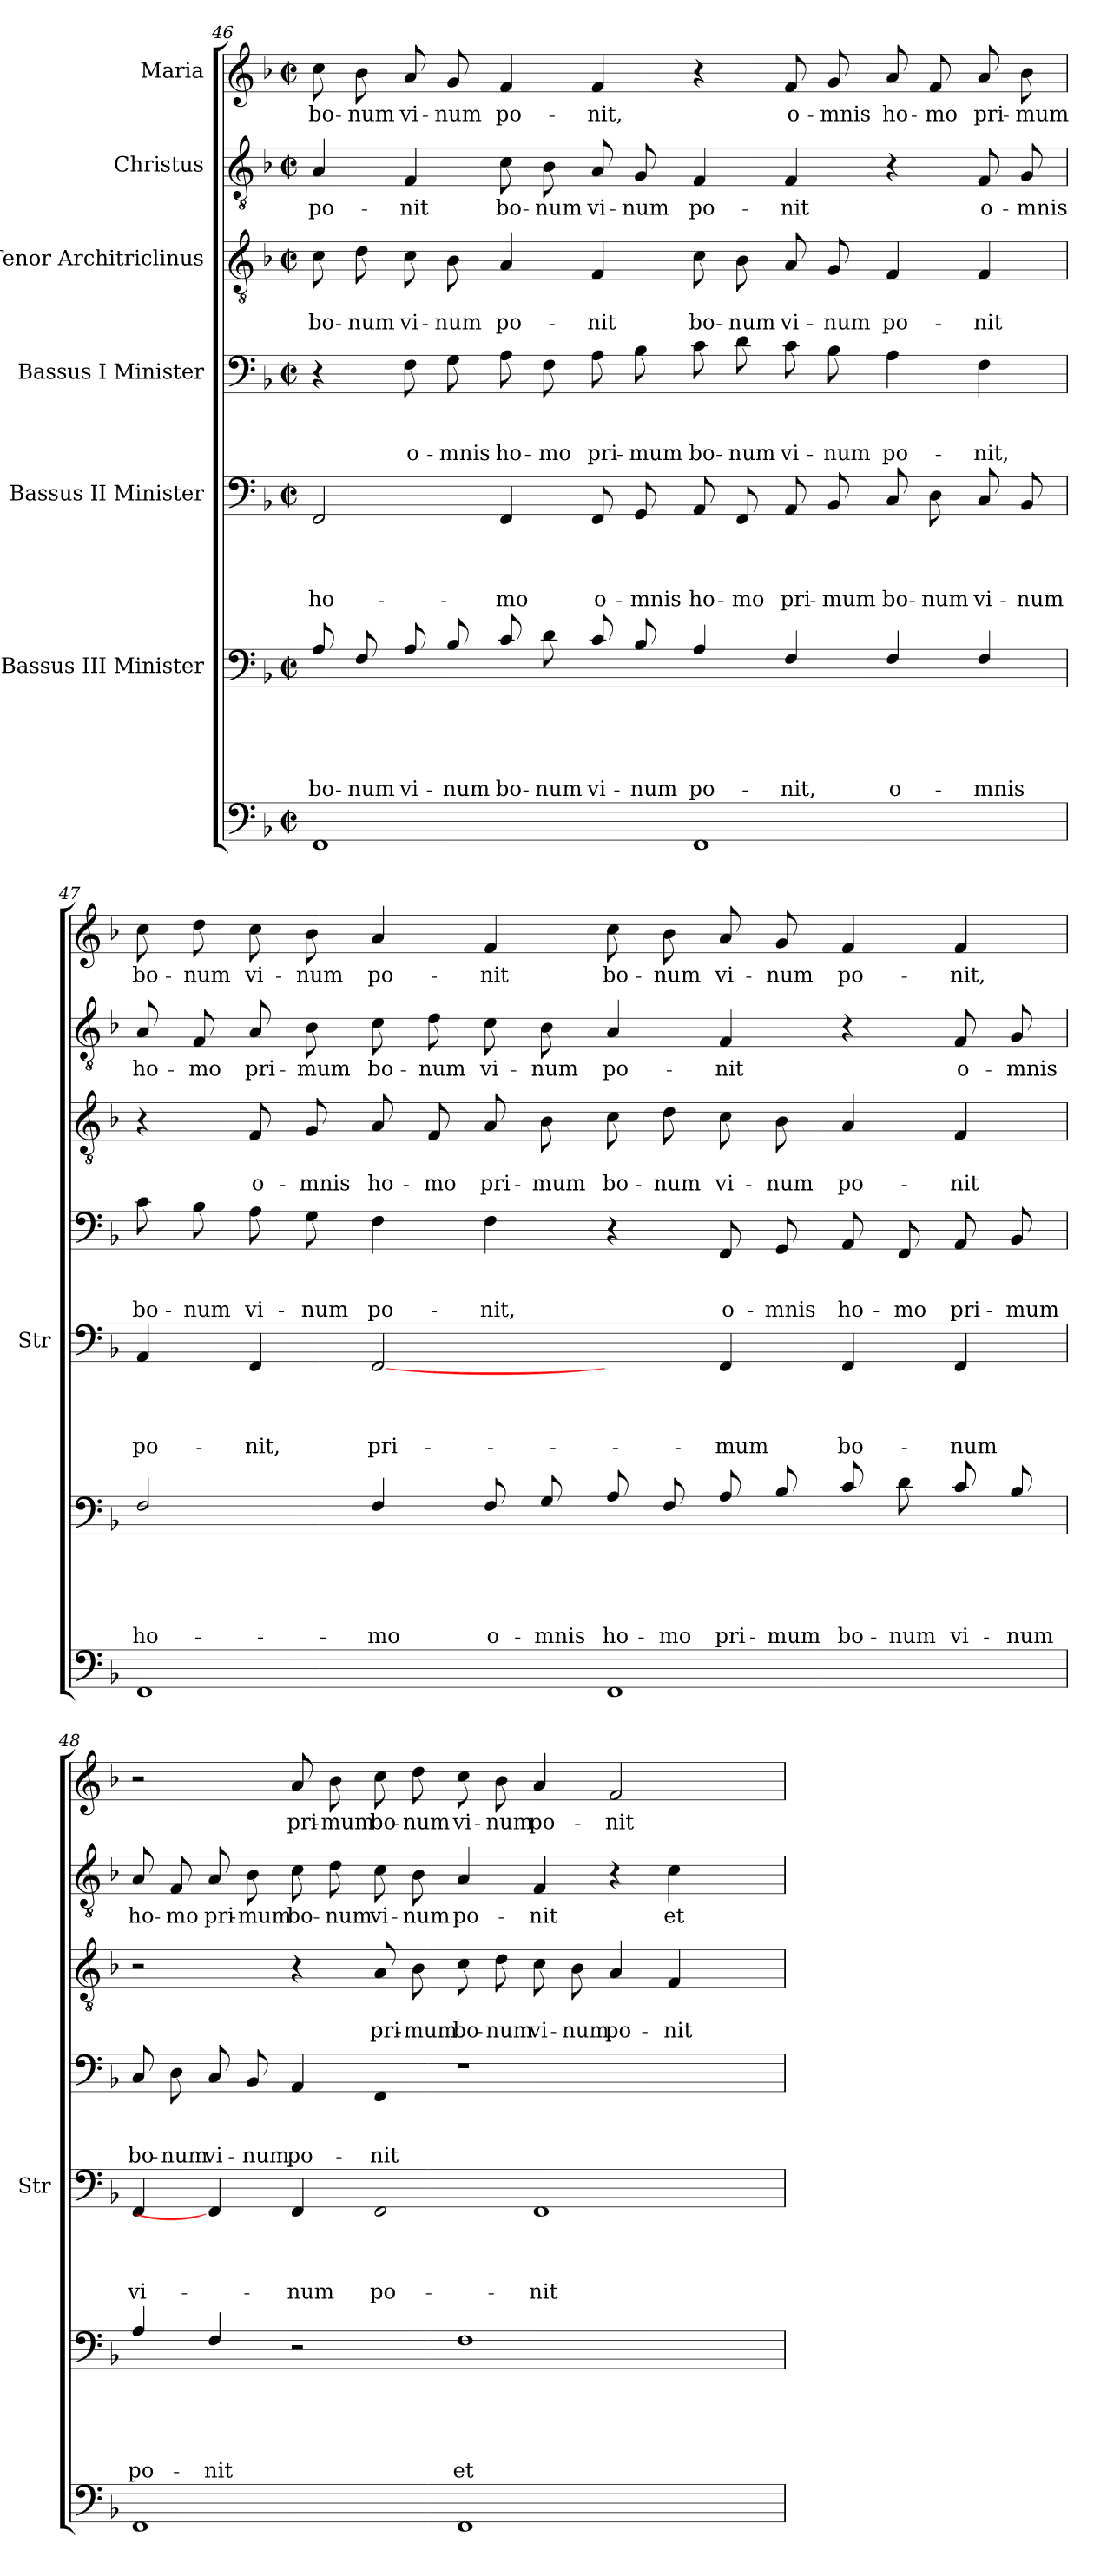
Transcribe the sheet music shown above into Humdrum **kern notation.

**kern	**kern	**text	**text	**text	**text	**text	**kern	**text	**text	**text	**text	**kern	**text	**text	**text	**kern	**text	**text	**kern	**text	**kern	**text
*part7	*part6	*part6	*part6	*part6	*part6	*part6	*part5	*part5	*part5	*part5	*part5	*part4	*part4	*part4	*part4	*part3	*part3	*part3	*part2	*part2	*part1	*part1
*staff7	*staff6	*staff6	*staff6	*staff6	*staff6	*staff6	*staff5	*staff5	*staff5	*staff5	*staff5	*staff4	*staff4	*staff4	*staff4	*staff3	*staff3	*staff3	*staff2	*staff2	*staff1	*staff1
*	*I"Bassus III  Minister	*	*	*	*	*	*I"Bassus II  Minister	*	*	*	*	*I"Bassus  I Minister	*	*	*	*I"Tenor  Architriclinus	*	*	*I"Christus	*	*I"Maria	*
*	*	*	*	*	*	*	*I'Str	*	*	*	*	*	*	*	*	*	*	*	*	*	*	*
!!LO:PB:g=z
*clefF4	*clefF4	*	*	*	*	*	*clefF4	*	*	*	*	*clefF4	*	*	*	*clefGv2	*	*	*clefGv2	*	*clefG2	*
*	*ITrd8c14	*	*	*	*	*	*	*	*	*	*	*	*	*	*	*	*	*	*	*	*	*
*k[b-]	*k[b-]	*	*	*	*	*	*k[b-]	*	*	*	*	*k[b-]	*	*	*	*k[b-]	*	*	*k[b-]	*	*k[b-]	*
*d:	*d:	*	*	*	*	*	*d:	*	*	*	*	*d:	*	*	*	*d:	*	*	*d:	*	*d:	*
*M2/2	*M2/2	*	*	*	*	*	*M2/2	*	*	*	*	*M2/2	*	*	*	*M2/2	*	*	*M2/2	*	*M2/2	*
*met(c|)	*met(c|)	*	*	*	*	*	*met(c|)	*	*	*	*	*met(c|)	*	*	*	*met(c|)	*	*	*met(c|)	*	*met(c|)	*
=46	=46	=46	=46	=46	=46	=46	=46	=46	=46	=46	=46	=46	=46	=46	=46	=46	=46	=46	=46	=46	=46	=46
!	!	!	!	!	!	!LO:LY:b	!	!	!	!	!LO:LY:b	!	!	!	!	!	!	!LO:LY:b	!	!LO:LY:b	!	!LO:LY:b
1FF	8AA/	.	.	.	.	bo-	2FF/	.	.	.	ho-	4r	.	.	.	8c\	.	bo-	4A/	po-	8cc\	bo-
!	!	!	!	!	!	!LO:LY:b	!	!	!	!	!	!	!	!	!	!	!	!LO:LY:b	!	!	!	!LO:LY:b
.	8FF/	.	.	.	.	-num	.	.	.	.	.	.	.	.	.	8d\	.	-num	.	.	8b-\	-num
!	!	!	!	!	!	!LO:LY:b	!	!	!	!	!	!	!	!	!LO:LY:b	!	!	!LO:LY:b	!	!LO:LY:b	!	!LO:LY:b
.	8AA/	.	.	.	.	vi-	.	.	.	.	.	8F\	.	.	o-	8c\	.	vi-	4F/	-nit	8a/	vi-
!	!	!	!	!	!	!LO:LY:b	!	!	!	!	!	!	!	!	!LO:LY:b	!	!	!LO:LY:b	!	!	!	!LO:LY:b
.	8BB-/	.	.	.	.	-num	.	.	.	.	.	8G\	.	.	-mnis	8B-\	.	-num	.	.	8g/	-num
!	!	!	!	!	!	!LO:LY:b	!	!	!	!	!LO:LY:b	!	!	!	!LO:LY:b	!	!	!LO:LY:b	!	!LO:LY:b	!	!LO:LY:b
.	8C/	.	.	.	.	bo-	4FF/	.	.	.	-mo	8A\	.	.	ho-	4A/	.	po-	8c\	bo-	4f/	po-
!	!	!	!	!	!	!LO:LY:b	!	!	!	!	!	!	!	!	!LO:LY:b	!	!	!	!	!LO:LY:b	!	!
.	8D\	.	.	.	.	-num	.	.	.	.	.	8F\	.	.	-mo	.	.	.	8B-\	-num	.	.
!	!	!	!	!	!	!LO:LY:b	!	!	!	!	!LO:LY:b	!	!	!	!LO:LY:b	!	!	!LO:LY:b	!	!LO:LY:b	!	!LO:LY:b
.	8C/	.	.	.	.	vi-	8FF/	.	.	.	o-	8A\	.	.	pri-	4F/	.	-nit	8A/	vi-	4f/	-nit,
!	!	!	!	!	!	!LO:LY:b	!	!	!	!	!LO:LY:b	!	!	!	!LO:LY:b	!	!	!	!	!LO:LY:b	!	!
.	8BB-/	.	.	.	.	-num	8GG/	.	.	.	-mnis	8B-\	.	.	-mum	.	.	.	8G/	-num	.	.
!	!	!	!	!	!	!LO:LY:b	!	!	!	!	!LO:LY:b	!	!	!	!LO:LY:b	!	!	!LO:LY:b	!	!LO:LY:b	!	!
1FF	4AA/	.	.	.	.	po-	8AA/	.	.	.	ho-	8c\	.	.	bo-	8c\	.	bo-	4F/	po-	4r	.
!	!	!	!	!	!	!	!	!	!	!	!LO:LY:b	!	!	!	!LO:LY:b	!	!	!LO:LY:b	!	!	!	!
.	.	.	.	.	.	.	8FF/	.	.	.	-mo	8d\	.	.	-num	8B-\	.	-num	.	.	.	.
!	!	!	!	!	!	!LO:LY:b	!	!	!	!	!LO:LY:b	!	!	!	!LO:LY:b	!	!	!LO:LY:b	!	!LO:LY:b	!	!LO:LY:b
.	4FF/	.	.	.	.	-nit,	8AA/	.	.	.	pri-	8c\	.	.	vi-	8A/	.	vi-	4F/	-nit	8f/	o-
!	!	!	!	!	!	!	!	!	!	!	!LO:LY:b	!	!	!	!LO:LY:b	!	!	!LO:LY:b	!	!	!	!LO:LY:b
.	.	.	.	.	.	.	8BB-/	.	.	.	-mum	8B-\	.	.	-num	8G/	.	-num	.	.	8g/	-mnis
!	!	!	!	!	!	!LO:LY:b	!	!	!	!	!LO:LY:b	!	!	!	!LO:LY:b	!	!	!LO:LY:b	!	!	!	!LO:LY:b
.	4FF/	.	.	.	.	o-	8C/	.	.	.	bo-	4A\	.	.	po-	4F/	.	po-	4r	.	8a/	ho-
!	!	!	!	!	!	!	!	!	!	!	!LO:LY:b	!	!	!	!	!	!	!	!	!	!	!LO:LY:b
.	.	.	.	.	.	.	8D\	.	.	.	-num	.	.	.	.	.	.	.	.	.	8f/	-mo
!	!	!	!	!	!	!LO:LY:b	!	!	!	!	!LO:LY:b	!	!	!	!LO:LY:b	!	!	!LO:LY:b	!	!LO:LY:b	!	!LO:LY:b
.	4FF/	.	.	.	.	-mnis	8C/	.	.	.	vi-	4F\	.	.	-nit,	4F/	.	-nit	8F/	o-	8a/	pri-
!	!	!	!	!	!	!	!	!	!	!	!LO:LY:b	!	!	!	!	!	!	!	!	!LO:LY:b	!	!LO:LY:b
.	.	.	.	.	.	.	8BB-/	.	.	.	-num	.	.	.	.	.	.	.	8G/	-mnis	8b-\	-mum
=47	=47	=47	=47	=47	=47	=47	=47	=47	=47	=47	=47	=47	=47	=47	=47	=47	=47	=47	=47	=47	=47	=47
!	!	!	!	!	!	!LO:LY:b	!	!	!	!	!LO:LY:b	!	!	!	!LO:LY:b	!	!	!	!	!LO:LY:b	!	!LO:LY:b
1FF	2FF/	.	.	.	.	ho-	4AA/	.	.	.	po-	8c\	.	.	bo-	4r	.	.	8A/	ho-	8cc\	bo-
!	!	!	!	!	!	!	!	!	!	!	!	!	!	!	!LO:LY:b	!	!	!	!	!LO:LY:b	!	!LO:LY:b
.	.	.	.	.	.	.	.	.	.	.	.	8B-\	.	.	-num	.	.	.	8F/	-mo	8dd\	-num
!	!	!	!	!	!	!	!	!	!	!	!LO:LY:b	!	!	!	!LO:LY:b	!	!	!LO:LY:b	!	!LO:LY:b	!	!LO:LY:b
.	.	.	.	.	.	.	4FF/	.	.	.	-nit,	8A\	.	.	vi-	8F/	.	o-	8A/	pri-	8cc\	vi-
!	!	!	!	!	!	!	!	!	!	!	!	!	!	!	!LO:LY:b	!	!	!LO:LY:b	!	!LO:LY:b	!	!LO:LY:b
.	.	.	.	.	.	.	.	.	.	.	.	8G\	.	.	-num	8G/	.	-mnis	8B-\	-mum	8b-\	-num
!	!	!	!	!	!	!LO:LY:b	!	!	!	!	!LO:LY:b	!	!	!	!LO:LY:b	!	!	!LO:LY:b	!	!LO:LY:b	!	!LO:LY:b
.	4FF/	.	.	.	.	-mo	[2FF/	.	.	.	pri-	4F\	.	.	po-	8A/	.	ho-	8c\	bo-	4a/	po-
!	!	!	!	!	!	!	!	!	!	!	!	!	!	!	!	!	!	!LO:LY:b	!	!LO:LY:b	!	!
.	.	.	.	.	.	.	.	.	.	.	.	.	.	.	.	8F/	.	-mo	8d\	-num	.	.
!	!	!	!	!	!	!LO:LY:b	!	!	!	!	!	!	!	!	!LO:LY:b	!	!	!LO:LY:b	!	!LO:LY:b	!	!LO:LY:b
.	8FF/	.	.	.	.	o-	.	.	.	.	.	4F\	.	.	-nit,	8A/	.	pri-	8c\	vi-	4f/	-nit
!	!	!	!	!	!	!LO:LY:b	!	!	!	!	!	!	!	!	!	!	!	!LO:LY:b	!	!LO:LY:b	!	!
.	8GG/	.	.	.	.	-mnis	.	.	.	.	.	.	.	.	.	8B-\	.	-mum	8B-\	-num	.	.
!	!	!	!	!	!	!LO:LY:b	!	!	!	!	!	!	!	!	!	!	!	!LO:LY:b	!	!LO:LY:b	!	!LO:LY:b
1FF	8AA/	.	.	.	.	ho-	4ryy	.	.	.	.	4r	.	.	.	8c\	.	bo-	4A/	po-	8cc\	bo-
!	!	!	!	!	!	!LO:LY:b	!	!	!	!	!	!	!	!	!	!	!	!LO:LY:b	!	!	!	!LO:LY:b
.	8FF/	.	.	.	.	-mo	.	.	.	.	.	.	.	.	.	8d\	.	-num	.	.	8b-\	-num
!	!	!	!	!	!	!LO:LY:b	!	!	!	!	!LO:LY:b	!	!	!	!LO:LY:b	!	!	!LO:LY:b	!	!LO:LY:b	!	!LO:LY:b
.	8AA/	.	.	.	.	pri-	4FF/	.	.	.	-mum	8FF/	.	.	o-	8c\	.	vi-	4F/	-nit	8a/	vi-
!	!	!	!	!	!	!LO:LY:b	!	!	!	!	!	!	!	!	!LO:LY:b	!	!	!LO:LY:b	!	!	!	!LO:LY:b
.	8BB-/	.	.	.	.	-mum	.	.	.	.	.	8GG/	.	.	-mnis	8B-\	.	-num	.	.	8g/	-num
!	!	!	!	!	!	!LO:LY:b	!	!	!	!	!LO:LY:b	!	!	!	!LO:LY:b	!	!	!LO:LY:b	!	!	!	!LO:LY:b
.	8C/	.	.	.	.	bo-	4FF/	.	.	.	bo-	8AA/	.	.	ho-	4A/	.	po-	4r	.	4f/	po-
!	!	!	!	!	!	!LO:LY:b	!	!	!	!	!	!	!	!	!LO:LY:b	!	!	!	!	!	!	!
.	8D\	.	.	.	.	-num	.	.	.	.	.	8FF/	.	.	-mo	.	.	.	.	.	.	.
!	!	!	!	!	!	!LO:LY:b	!	!	!	!	!LO:LY:b	!	!	!	!LO:LY:b	!	!	!LO:LY:b	!	!LO:LY:b	!	!LO:LY:b
.	8C/	.	.	.	.	vi-	4FF/	.	.	.	-num	8AA/	.	.	pri-	4F/	.	-nit	8F/	o-	4f/	-nit,
!	!	!	!	!	!	!LO:LY:b	!	!	!	!	!	!	!	!	!LO:LY:b	!	!	!	!	!LO:LY:b	!	!
.	8BB-/	.	.	.	.	-num	.	.	.	.	.	8BB-/	.	.	-mum	.	.	.	8G/	-mnis	.	.
!!LO:LB:g=z
=48	=48	=48	=48	=48	=48	=48	=48	=48	=48	=48	=48	=48	=48	=48	=48	=48	=48	=48	=48	=48	=48	=48
!	!	!	!	!	!	!LO:LY:b	!	!	!	!	!LO:LY:b	!	!	!	!LO:LY:b	!	!	!	!	!LO:LY:b	!	!
1FF	4AA/	.	.	.	.	po-	4FF/	.	.	.	vi-	8C/	.	.	bo-	2r	.	.	8A/	ho-	2r	.
!	!	!	!	!	!	!	!	!	!	!	!	!	!	!	!LO:LY:b	!	!	!	!	!LO:LY:b	!	!
.	.	.	.	.	.	.	.	.	.	.	.	8D\	.	.	-num	.	.	.	8F/	-mo	.	.
!	!	!	!	!	!	!LO:LY:b	!	!	!	!	!	!	!	!	!LO:LY:b	!	!	!	!	!LO:LY:b	!	!
.	4FF/	.	.	.	.	-nit	4FF/]	.	.	.	.	8C/	.	.	vi-	.	.	.	8A/	pri-	.	.
!	!	!	!	!	!	!	!	!	!	!	!	!	!	!	!LO:LY:b	!	!	!	!	!LO:LY:b	!	!
.	.	.	.	.	.	.	.	.	.	.	.	8BB-/	.	.	-num	.	.	.	8B-\	-mum	.	.
!	!	!	!	!	!	!	!	!	!	!	!LO:LY:b	!	!	!	!LO:LY:b	!	!	!	!	!LO:LY:b	!	!LO:LY:b
.	2r	.	.	.	.	.	4FF/	.	.	.	-num	4AA/	.	.	po-	4r	.	.	8c\	bo-	8a/	pri-
!	!	!	!	!	!	!	!	!	!	!	!	!	!	!	!	!	!	!	!	!LO:LY:b	!	!LO:LY:b
.	.	.	.	.	.	.	.	.	.	.	.	.	.	.	.	.	.	.	8d\	-num	8b-\	-mum
!	!	!	!	!	!	!	!	!	!	!	!LO:LY:b	!	!	!	!LO:LY:b	!	!	!LO:LY:b	!	!LO:LY:b	!	!LO:LY:b
.	.	.	.	.	.	.	2FF/	.	.	.	po-	4FF/	.	.	-nit	8A/	.	pri-	8c\	vi-	8cc\	bo-
!	!	!	!	!	!	!	!	!	!	!	!	!	!	!	!	!	!	!LO:LY:b	!	!LO:LY:b	!	!LO:LY:b
.	.	.	.	.	.	.	.	.	.	.	.	.	.	.	.	8B-\	.	-mum	8B-\	-num	8dd\	-num
!	!	!	!	!	!	!LO:LY:b	!	!	!	!	!	!	!	!	!	!	!	!LO:LY:b	!	!LO:LY:b	!	!LO:LY:b
1FF	1FF	.	.	.	.	et	.	.	.	.	.	1r	.	.	.	8c\	.	bo-	4A/	po-	8cc\	vi-
!	!	!	!	!	!	!	!	!	!	!	!	!	!	!	!	!	!	!LO:LY:b	!	!	!	!LO:LY:b
.	.	.	.	.	.	.	.	.	.	.	.	.	.	.	.	8d\	.	-num	.	.	8b-\	-num
!	!	!	!	!	!	!	!	!	!	!	!LO:LY:b	!	!	!	!	!	!	!LO:LY:b	!	!LO:LY:b	!	!LO:LY:b
.	.	.	.	.	.	.	1FF	.	.	.	-nit	.	.	.	.	8c\	.	vi-	4F/	-nit	4a/	po-
!	!	!	!	!	!	!	!	!	!	!	!	!	!	!	!	!	!	!LO:LY:b	!	!	!	!
.	.	.	.	.	.	.	.	.	.	.	.	.	.	.	.	8B-\	.	-num	.	.	.	.
!	!	!	!	!	!	!	!	!	!	!	!	!	!	!	!	!	!	!LO:LY:b	!	!	!	!LO:LY:b
.	.	.	.	.	.	.	.	.	.	.	.	.	.	.	.	4A/	.	po-	4r	.	2f/	-nit
!	!	!	!	!	!	!	!	!	!	!	!	!	!	!	!	!	!	!LO:LY:b	!	!LO:LY:b	!	!
.	.	.	.	.	.	.	.	.	.	.	.	.	.	.	.	4F/	.	-nit	4c\	et	.	.
4ryy	4ryy	.	.	.	.	.	.	.	.	.	.	4ryy	.	.	.	4ryy	.	.	4ryy	.	4ryy	.
=	=	=	=	=	=	=	=	=	=	=	=	=	=	=	=	=	=	=	=	=	=	=
*-	*-	*-	*-	*-	*-	*-	*-	*-	*-	*-	*-	*-	*-	*-	*-	*-	*-	*-	*-	*-	*-	*-
